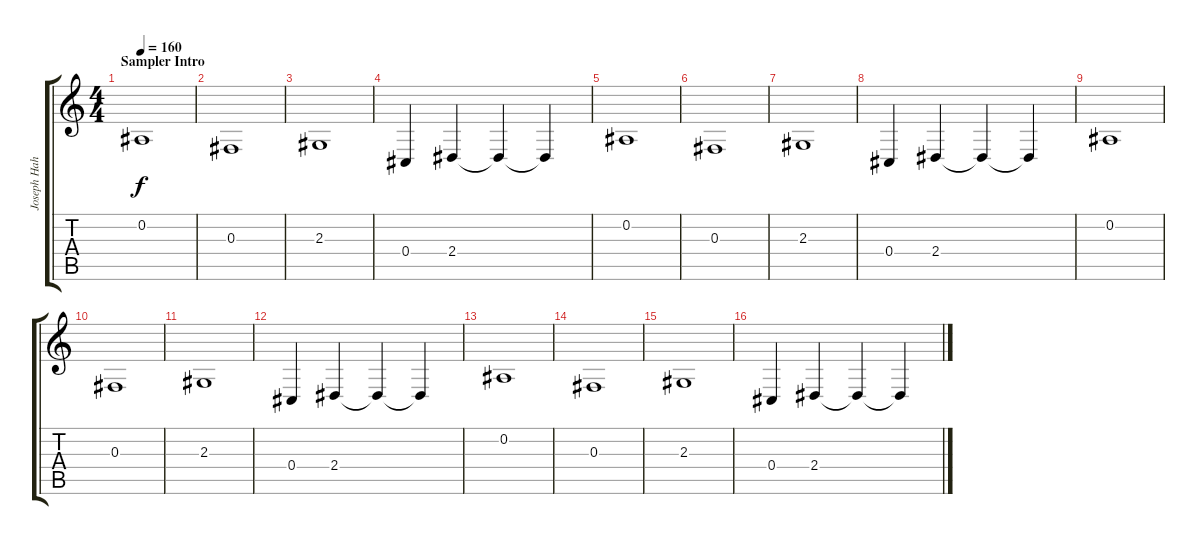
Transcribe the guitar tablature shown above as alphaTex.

\track ("Joseph Hahn (Sampler 2)" "Joseph Hah") {instrument pad4choir}
\staff {score tabs}
\tuning (Eb4 Bb3 Gb3 Db3 Ab2 Db2) {hide}
\ts (4 4)
\section ("" "Sampler Intro")
\tempo 160
\clef g2
\ks c
0.2.1{dy f instrument pad4choir} |
0.3.1 |
2.3.1 |
0.4.4 2.4.4 2.4{t}.4 2.4{t}.4 |
0.2.1 |
0.3.1 |
2.3.1 |
0.4.4 2.4.4 2.4{t}.4 2.4{t}.4 |
0.2.1 |
0.3.1 |
2.3.1 |
0.4.4 2.4.4 2.4{t}.4 2.4{t}.4 |
0.2.1 |
0.3.1 |
2.3.1 |
0.4.4 2.4.4 2.4{t}.4 2.4{t}.4
